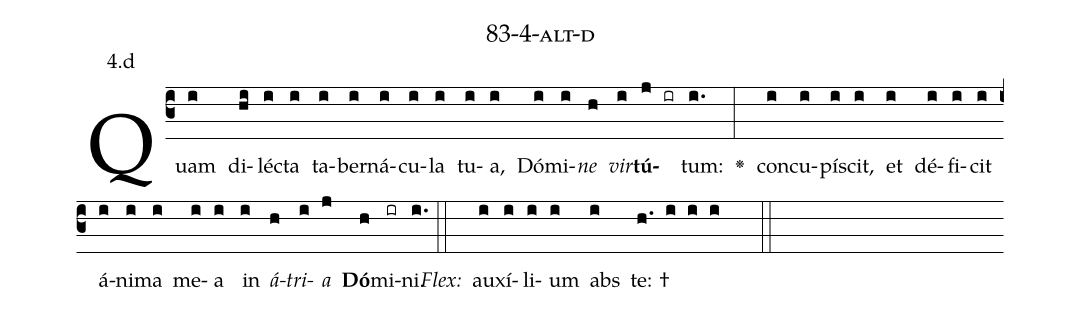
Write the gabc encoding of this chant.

name: 83-4-alt-d;
annotation: 4.d;
%%
(c3)Quam(i) di(hi)léc(i)ta(i) ta(i)ber(i)ná(i)cu(i)la(i) tu(i)a,(i) Dó(i)mi(i)<i>ne</i>(h) <i>vir</i>(i)<b>tú</b>(j ir)tum:(i.) <v>\greheightstar</v>(:) con(i)cu(i)pí(i)scit,(i) et(i) dé(i)fi(i)cit(i) á(i)ni(i)ma(i) me(i)a(i) in(i) <i>á</i>(h)<i>tri</i>(i)<i>a</i>(j) <b>Dó</b>(h)mi(ir)ni.(i.) (::)
<i>Flex:</i>()  au(i)xí(i)li(i)um(i) abs(i) te: †(h. i i i  ::)

%E(i) u(h) o(i) u(j) a(h) e.(i.) (::)
